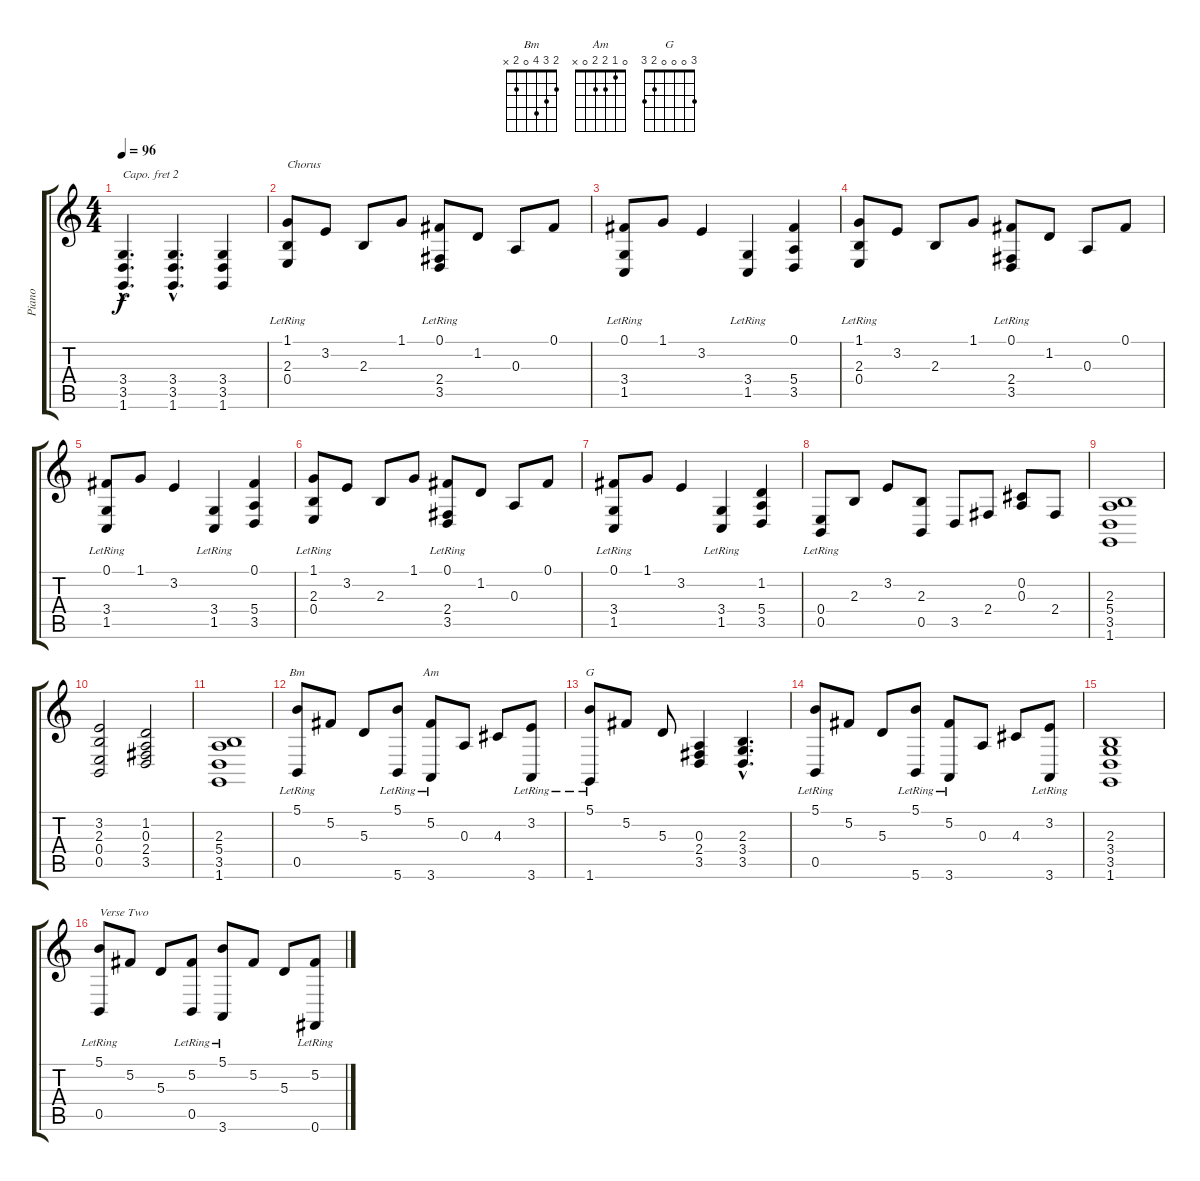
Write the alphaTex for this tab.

\track ("Piano" "Piano") {instrument brightacousticpiano}
\staff {score tabs}
\capo 2
\tuning (E4 B3 G3 D3 A2 E2) {hide}
\chord ("Bm" 2 3 4 0 2 x)
\chord ("Am" 0 1 2 2 0 x)
\chord ("G" 3 0 0 0 2 3)
\ts (4 4)
\tempo 96
\clef g2
\ks c
(3.4{hac} 3.5{hac} 1.6{hac}).4{d dy f} (3.4{hac} 3.5{hac} 1.6{hac}).4{d} (3.4 3.5 1.6).4 |
(1.1 2.3 0.4{lr}).8{txt "Chorus"} 3.2.8 2.3.8 1.1.8 (0.1 2.4 3.5{lr}).8 1.2.8 0.3.8 0.1.8 |
(0.1 3.4 1.5{lr}).8 1.1.8 3.2.4 (3.4 1.5{lr}).4 (0.1 5.4 3.5).4 |
(1.1 2.3 0.4{lr}).8 3.2.8 2.3.8 1.1.8 (0.1 2.4 3.5{lr}).8 1.2.8 0.3.8 0.1.8 |
(0.1 3.4 1.5{lr}).8 1.1.8 3.2.4 (3.4 1.5{lr}).4 (0.1 5.4 3.5).4 |
(1.1 2.3 0.4{lr}).8 3.2.8 2.3.8 1.1.8 (0.1 2.4 3.5{lr}).8 1.2.8 0.3.8 0.1.8 |
(0.1 3.4 1.5{lr}).8 1.1.8 3.2.4 (3.4 1.5{lr}).4 (1.2 5.4 3.5).4 |
(0.4{lr} 0.5).8 2.3.8 3.2.8 (2.3 0.5).8 3.5.8 2.4.8 (0.2 0.3).8 2.4.8 |
(2.3 5.4 3.5 1.6).1 |
(3.2 2.3 0.4 0.5).2 (1.2 0.3 2.4 3.5).2 |
(2.3 5.4 3.5 1.6).1 |
(5.1 0.5{lr}).8{ch "Bm"} 5.2.8 5.3.8 (5.1 5.6{lr}).8 (5.2 3.6{lr}).8{ch "Am"} 0.3.8 4.3.8 (3.2 3.6{lr}).8 |
(5.1 1.6{lr}).8{ch "G"} 5.2.8 5.3.8 (0.3 2.4 3.5).4 (2.3{hac} 3.4{hac} 3.5{hac}).4{d} |
(5.1 0.5{lr}).8 5.2.8 5.3.8 (5.1 5.6{lr}).8 (5.2 3.6{lr}).8 0.3.8 4.3.8 (3.2 3.6{lr}).8 |
(2.3 3.4 3.5 1.6).1 |
(5.1 0.5{lr}).8{txt "Verse Two"} 5.2.8 5.3.8 (5.2 0.5{lr}).8 (5.1 3.6{lr}).8 5.2.8 5.3.8 (5.2 0.6{lr}).8
